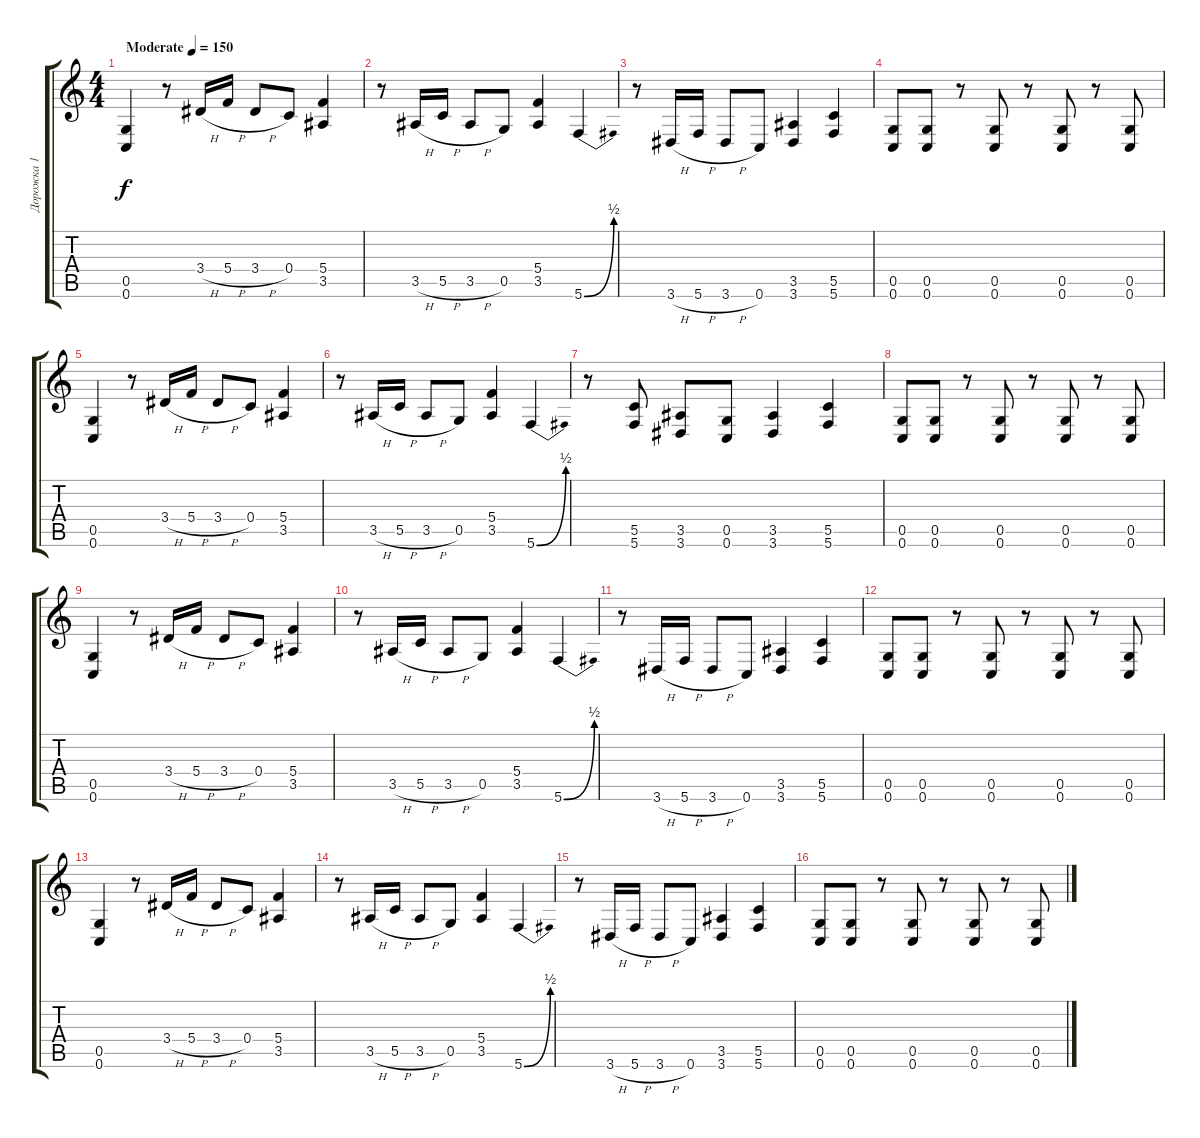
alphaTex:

\track ("Дорожка 1" "Дорожка 1") {instrument distortionguitar}
\staff {score tabs}
\tuning (D4 A3 F3 C3 G2 C2) {hide}
\ts (4 4)
\tempo (150 "Moderate")
\clef g2
\ks c
(0.5 0.6).4{dy f instrument distortionguitar} r.8 3.4{h}.16 5.4{h}.16 3.4{h}.8 0.4.8 (5.4 3.5).4 |
r.8 3.5{h}.16 5.5{h}.16 3.5{h}.8 0.5.8 (5.4 3.5).4 5.6{be (bend 0 0 60 2)}.4 |
r.8 3.6{h}.16 5.6{h}.16 3.6{h}.8 0.6.8 (3.5 3.6).4 (5.5 5.6).4 |
(0.5 0.6).8 (0.5 0.6).8 r.8 (0.5 0.6).8 r.8 (0.5 0.6).8 r.8 (0.5 0.6).8 |
(0.5 0.6).4 r.8 3.4{h}.16 5.4{h}.16 3.4{h}.8 0.4.8 (5.4 3.5).4 |
r.8 3.5{h}.16 5.5{h}.16 3.5{h}.8 0.5.8 (5.4 3.5).4 5.6{be (bend 0 0 60 2)}.4 |
r.8 (5.5 5.6).8 (3.5 3.6).8 (0.5 0.6).8 (3.5 3.6).4 (5.5 5.6).4 |
(0.5 0.6).8 (0.5 0.6).8 r.8 (0.5 0.6).8 r.8 (0.5 0.6).8 r.8 (0.5 0.6).8 |
(0.5 0.6).4 r.8 3.4{h}.16 5.4{h}.16 3.4{h}.8 0.4.8 (5.4 3.5).4 |
r.8 3.5{h}.16 5.5{h}.16 3.5{h}.8 0.5.8 (5.4 3.5).4 5.6{be (bend 0 0 60 2)}.4 |
r.8 3.6{h}.16 5.6{h}.16 3.6{h}.8 0.6.8 (3.5 3.6).4 (5.5 5.6).4 |
(0.5 0.6).8 (0.5 0.6).8 r.8 (0.5 0.6).8 r.8 (0.5 0.6).8 r.8 (0.5 0.6).8 |
(0.5 0.6).4 r.8 3.4{h}.16 5.4{h}.16 3.4{h}.8 0.4.8 (5.4 3.5).4 |
r.8 3.5{h}.16 5.5{h}.16 3.5{h}.8 0.5.8 (5.4 3.5).4 5.6{be (bend 0 0 60 2)}.4 |
r.8 3.6{h}.16 5.6{h}.16 3.6{h}.8 0.6.8 (3.5 3.6).4 (5.5 5.6).4 |
(0.5 0.6).8 (0.5 0.6).8 r.8 (0.5 0.6).8 r.8 (0.5 0.6).8 r.8 (0.5 0.6).8
